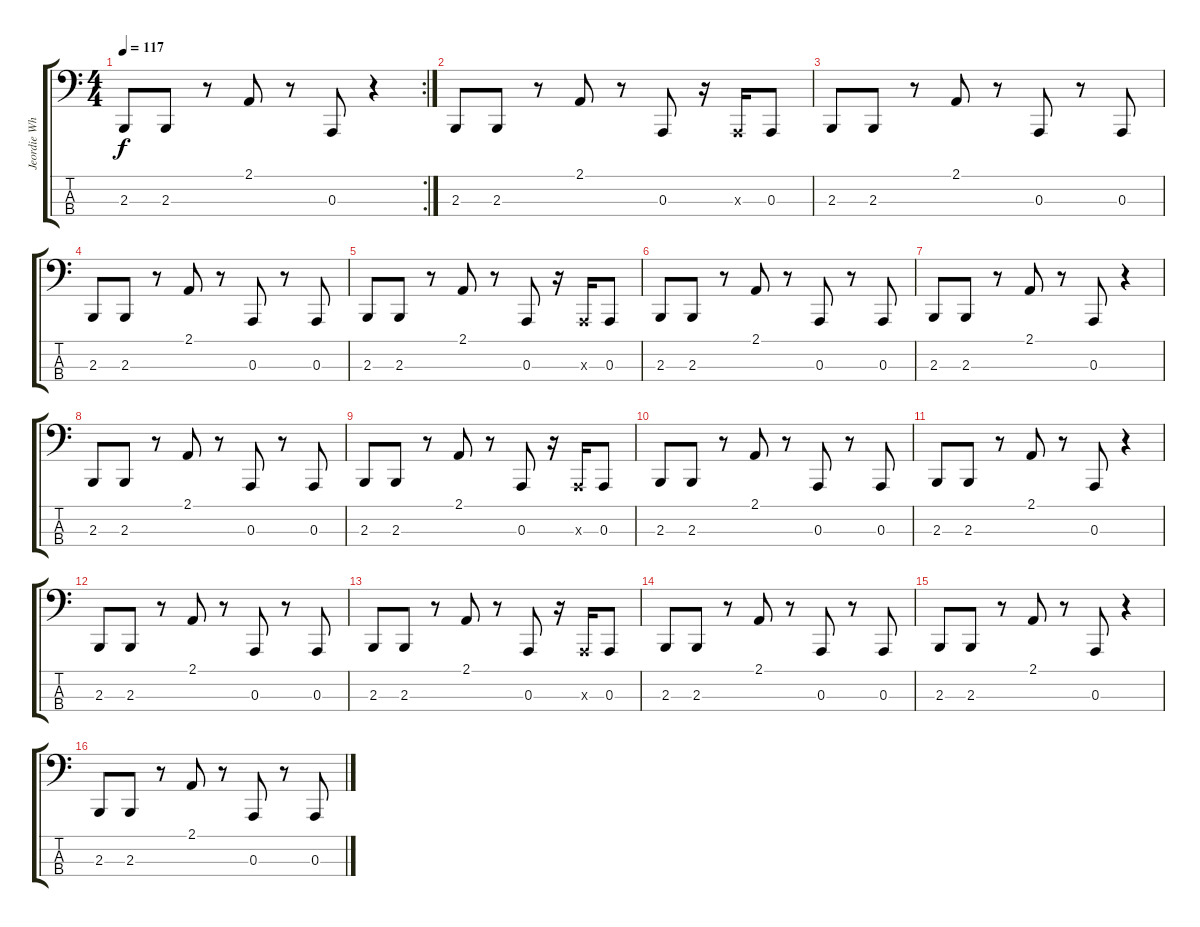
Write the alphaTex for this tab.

\track ("Jeordie White" "Jeordie Wh") {instrument lead8bassandlead}
\staff {score tabs}
\tuning (G2 D2 A1 D1) {hide}
\rc 2
\ts (4 4)
\tempo 117
\clef f4
\ks c
2.3.8{dy f} 2.3.8 r.8 2.1.8 r.8 0.3.8 r.4 |
2.3.8 2.3.8 r.8 2.1.8 r.8 0.3.8 r.16 0.3{x}.16 0.3.8 |
2.3.8 2.3.8 r.8 2.1.8 r.8 0.3.8 r.8 0.3.8 |
2.3.8 2.3.8 r.8 2.1.8 r.8 0.3.8 r.8 0.3.8 |
2.3.8 2.3.8 r.8 2.1.8 r.8 0.3.8 r.16 0.3{x}.16 0.3.8 |
2.3.8 2.3.8 r.8 2.1.8 r.8 0.3.8 r.8 0.3.8 |
2.3.8 2.3.8 r.8 2.1.8 r.8 0.3.8 r.4 |
2.3.8 2.3.8 r.8 2.1.8 r.8 0.3.8 r.8 0.3.8 |
2.3.8 2.3.8 r.8 2.1.8 r.8 0.3.8 r.16 0.3{x}.16 0.3.8 |
2.3.8 2.3.8 r.8 2.1.8 r.8 0.3.8 r.8 0.3.8 |
2.3.8 2.3.8 r.8 2.1.8 r.8 0.3.8 r.4 |
2.3.8 2.3.8 r.8 2.1.8 r.8 0.3.8 r.8 0.3.8 |
2.3.8 2.3.8 r.8 2.1.8 r.8 0.3.8 r.16 0.3{x}.16 0.3.8 |
2.3.8 2.3.8 r.8 2.1.8 r.8 0.3.8 r.8 0.3.8 |
2.3.8 2.3.8 r.8 2.1.8 r.8 0.3.8 r.4 |
2.3.8 2.3.8 r.8 2.1.8 r.8 0.3.8 r.8 0.3.8
